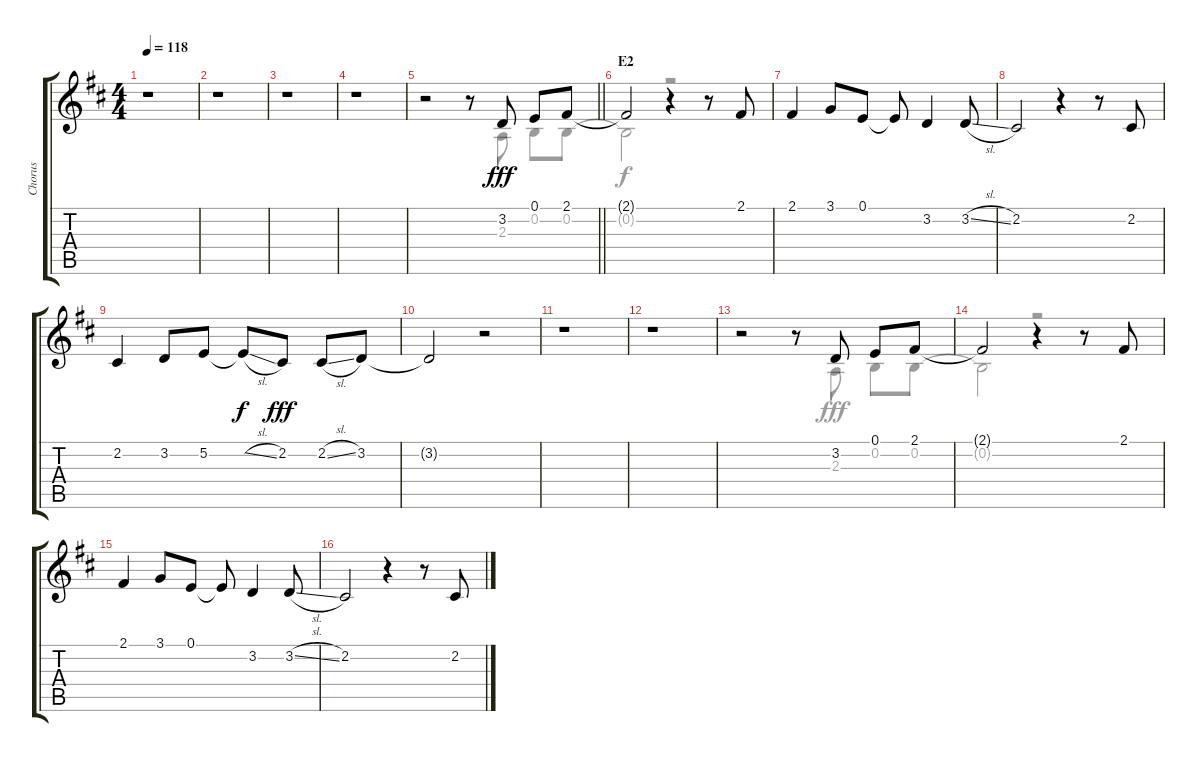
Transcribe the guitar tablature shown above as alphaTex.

\track ("Chorus" "Chorus") {instrument voiceoohs}
\staff {score tabs}
\tuning (E4 B3 G3 D3 A2 E2) {hide}
\voice
\ts (4 4)
\tempo 118
\clef g2
\ks d
r.1{dy fff} |
r.1 |
r.1 |
r.1 |
\barLineRight lightlight
r.2 r.8 3.2.8 0.1.8 2.1.8 |
\section ("" "E2")
2.1{t}.2 r.4 r.8 2.1.8 |
2.1.4 3.1.8 0.1.8 0.1{t}.8 3.2.4 3.2{sl}.8 |
2.2.2 r.4 r.8 2.2.8 |
2.2.4 3.2.8 5.2.8 5.2{sl t}.8{dy f} 2.2.8{dy fff} 2.2{sl}.8 3.2.8 |
3.2{t}.2 r.2 |
r.1 |
r.1 |
r.2 r.8 3.2.8 0.1.8 2.1.8 |
2.1{t}.2 r.4 r.8 2.1.8 |
2.1.4 3.1.8 0.1.8 0.1{t}.8 3.2.4 3.2{sl}.8 |
2.2.2 r.4 r.8 2.2.8
\voice
\clef g2
\ottava regular
\simile none
\ks d
|
|
|
|
\barLineRight lightlight
r.2 r.8 2.3.8 0.2.8 0.2.8 |
0.2{t}.2{dy f} r.2 |
|
|
|
|
|
|
r.2 r.8 2.3.8{dy fff} 0.2.8 0.2.8 |
0.2{t}.2 r.2 |
|
